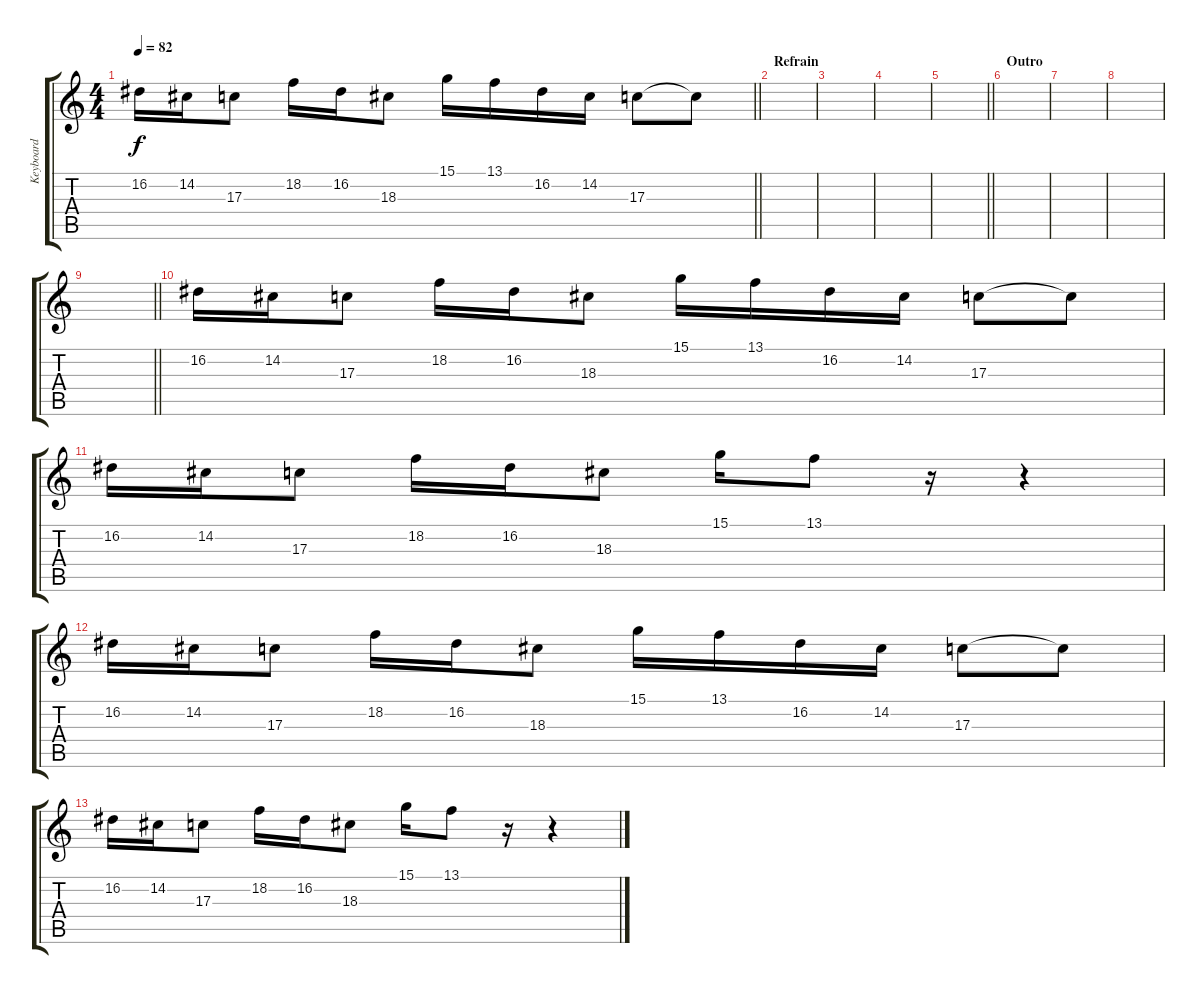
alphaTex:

\track ("Keyboard" "Keyboard") {instrument lead1square}
\staff {score tabs}
\tuning (E4 B3 G3 D3 A2 E2) {hide}
\ts (4 4)
\tempo 82
\clef g2
\barLineRight lightlight
\ks c
16.2.16{dy f balance 16} 14.2.16 17.3.8{balance 0} 18.2.16 16.2.16 18.3.8{balance 16} 15.1.16 13.1.16 16.2.16{balance 0} 14.2.16 17.3.8 17.3{t}.8{balance 16} |
\section ("" "Refrain")
|
|
|
\barLineRight lightlight
|
\section ("" "Outro")
|
|
|
\barLineRight lightlight
|
16.2.16{balance 16} 14.2.16 17.3.8{balance 0} 18.2.16 16.2.16 18.3.8{balance 16} 15.1.16 13.1.16 16.2.16{balance 0} 14.2.16 17.3.8 17.3{t}.8{balance 16} |
16.2.16{balance 16} 14.2.16 17.3.8{balance 0} 18.2.16 16.2.16 18.3.8{balance 16} 15.1.16 13.1.8 r.16 r.4 |
16.2.16{balance 16} 14.2.16 17.3.8{balance 0} 18.2.16 16.2.16 18.3.8{balance 16} 15.1.16 13.1.16 16.2.16{balance 0} 14.2.16 17.3.8 17.3{t}.8{balance 16} |
16.2.16{balance 16} 14.2.16 17.3.8{balance 0} 18.2.16 16.2.16 18.3.8{balance 16} 15.1.16 13.1.8 r.16 r.4
